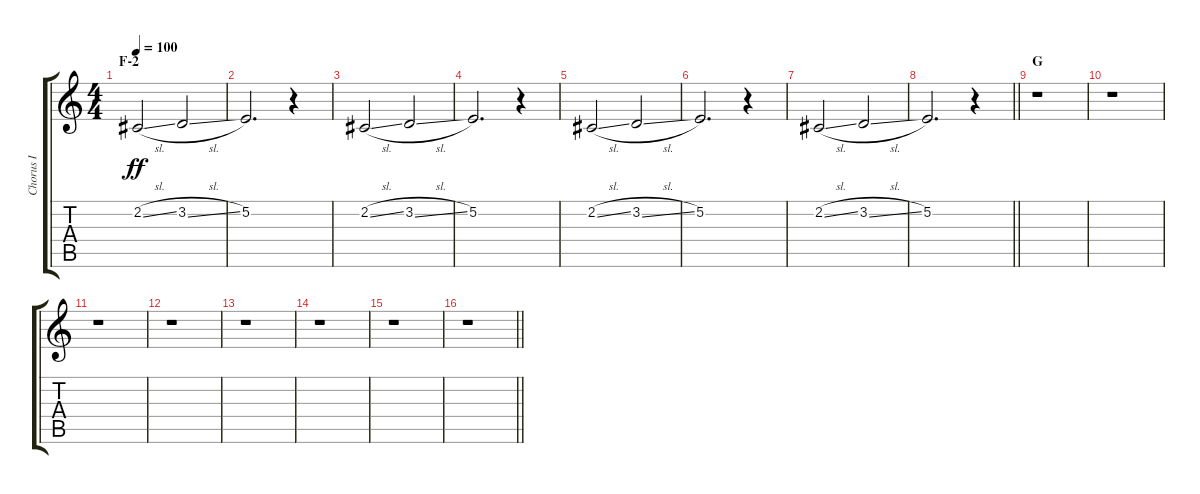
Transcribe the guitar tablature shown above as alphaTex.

\track ("Chorus I" "Chorus I") {instrument voiceoohs}
\staff {score tabs}
\tuning (E4 B3 G3 D3 A2 E2) {hide}
\ts (4 4)
\section ("" "F-2")
\tempo 100
\clef g2
\ks c
2.2{sl}.2{dy ff} 3.2{sl}.2 |
5.2.2{d} r.4 |
2.2{sl}.2 3.2{sl}.2 |
5.2.2{d} r.4 |
2.2{sl}.2 3.2{sl}.2 |
5.2.2{d} r.4 |
2.2{sl}.2 3.2{sl}.2 |
\barLineRight lightlight
5.2.2{d} r.4 |
\section ("" "G")
r.1 |
r.1 |
r.1 |
r.1 |
r.1 |
r.1 |
r.1 |
\barLineRight lightlight
r.1
